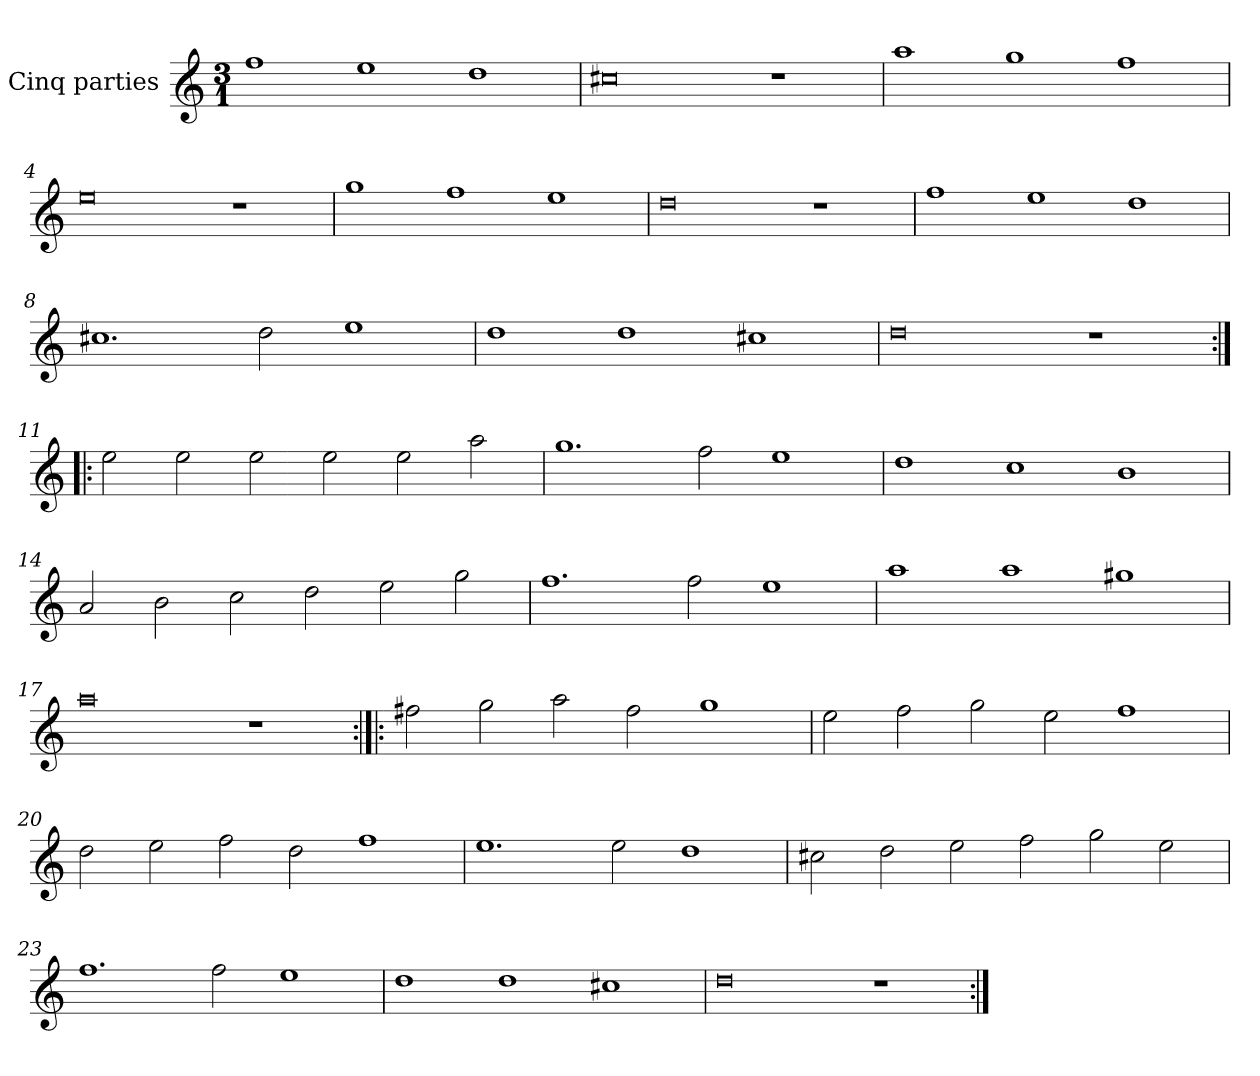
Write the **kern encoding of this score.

**kern
*part1
*staff1
*I"Cinq parties
*clefG2
*k[]
*M3/1
*MM360
=1
1ff
1ee
1dd
=2
0cc#X
1r
=3
1aa
1gg
1ff
=4
0ee
1r
=5
1gg
1ff
1ee
=6
0dd
1r
=7
1ff
1ee
1dd
=8
1.cc#X
2dd\
1ee
=9
1dd
1dd
1cc#X
=10
0dd
1r
=11:|!|:
2ee\
2ee\
2ee\
2ee\
2ee\
2aa\
=12
1.gg
2ff\
1ee
=13
1dd
1cc
1b
=14
2a/
2b\
2cc\
2dd\
2ee\
2gg\
=15
1.ff
2ff\
1ee
=16
1aa
1aa
1gg#X
=17
0aa
1r
=18:|!|:
2ff#X\
2gg\
2aa\
2ff#\
1gg
=19
2ee\
2ff\
2gg\
2ee\
1ff
=20
2dd\
2ee\
2ff\
2dd\
1ff
=21
1.ee
2ee\
1dd
=22
2cc#X\
2dd\
2ee\
2ff\
2gg\
2ee\
=23
1.ff
2ff\
1ee
=24
1dd
1dd
1cc#X
=25
0dd
1r
=:|!
*-
